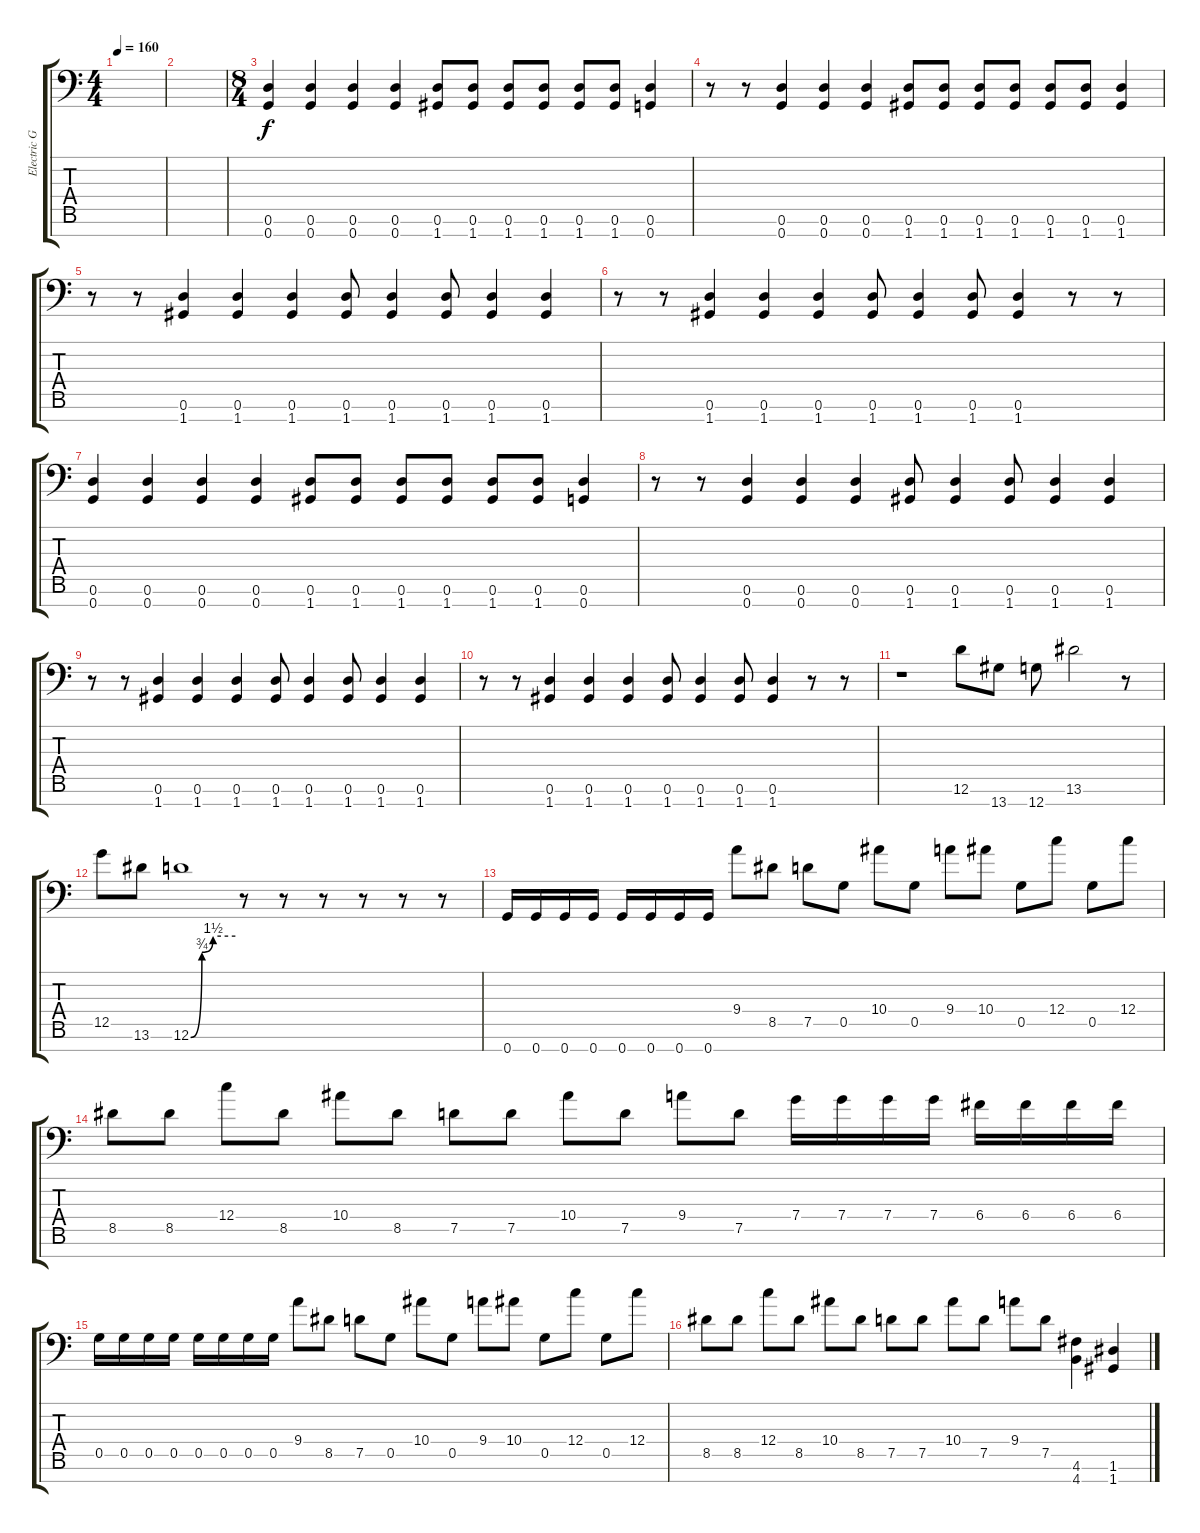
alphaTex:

\track ("Electric Guitar" "Electric G") {instrument distortionguitar}
\staff {score tabs}
\tuning (D4 A3 F3 C3 G2 D2 G1) {hide}
\ts (4 4)
\tempo 160
\clef f4
\ks c
|
|
\ts (8 4)
(0.6 0.7).4 (0.6 0.7).4 (0.6 0.7).4 (0.6 0.7).4 (0.6 1.7).8 (0.6 1.7).8 (0.6 1.7).8 (0.6 1.7).8 (0.6 1.7).8 (0.6 1.7).8 (0.6 0.7).4 |
r.8 r.8 (0.6 0.7).4 (0.6 0.7).4 (0.6 0.7).4 (0.6 1.7).8 (0.6 1.7).8 (0.6 1.7).8 (0.6 1.7).8 (0.6 1.7).8 (0.6 1.7).8 (0.6 1.7).4 |
r.8 r.8 (0.6 1.7).4 (0.6 1.7).4 (0.6 1.7).4 (0.6 1.7).8 (0.6 1.7).4 (0.6 1.7).8 (0.6 1.7).4 (0.6 1.7).4 |
r.8 r.8 (0.6 1.7).4 (0.6 1.7).4 (0.6 1.7).4 (0.6 1.7).8 (0.6 1.7).4 (0.6 1.7).8 (0.6 1.7).4 r.8 r.8 |
(0.6 0.7).4 (0.6 0.7).4 (0.6 0.7).4 (0.6 0.7).4 (0.6 1.7).8 (0.6 1.7).8 (0.6 1.7).8 (0.6 1.7).8 (0.6 1.7).8 (0.6 1.7).8 (0.6 0.7).4 |
r.8 r.8 (0.6 0.7).4 (0.6 0.7).4 (0.6 0.7).4 (0.6 1.7).8 (0.6 1.7).4 (0.6 1.7).8 (0.6 1.7).4 (0.6 1.7).4 |
r.8 r.8 (0.6 1.7).4 (0.6 1.7).4 (0.6 1.7).4 (0.6 1.7).8 (0.6 1.7).4 (0.6 1.7).8 (0.6 1.7).4 (0.6 1.7).4 |
r.8 r.8 (0.6 1.7).4 (0.6 1.7).4 (0.6 1.7).4 (0.6 1.7).8 (0.6 1.7).4 (0.6 1.7).8 (0.6 1.7).4 r.8 r.8 |
r.1 12.6.8 13.7.8 12.7.8 13.6.2 r.8 |
12.5.8 13.6.8 12.6{be (custom 0 0 15 3 30 6 60 6)}.1 r.8 r.8 r.8 r.8 r.8 r.8 |
0.7.16 0.7.16 0.7.16 0.7.16 0.7.16 0.7.16 0.7.16 0.7.16 9.4.8 8.5.8 7.5.8 0.5.8 10.4.8 0.5.8 9.4.8 10.4.8 0.5.8 12.4.8 0.5.8 12.4.8 |
8.5.8 8.5.8 12.4.8 8.5.8 10.4.8 8.5.8 7.5.8 7.5.8 10.4.8 7.5.8 9.4.8 7.5.8 7.4.16 7.4.16 7.4.16 7.4.16 6.4.16 6.4.16 6.4.16 6.4.16 |
0.5.16 0.5.16 0.5.16 0.5.16 0.5.16 0.5.16 0.5.16 0.5.16 9.4.8 8.5.8 7.5.8 0.5.8 10.4.8 0.5.8 9.4.8 10.4.8 0.5.8 12.4.8 0.5.8 12.4.8 |
8.5.8 8.5.8 12.4.8 8.5.8 10.4.8 8.5.8 7.5.8 7.5.8 10.4.8 7.5.8 9.4.8 7.5.8 (4.6 4.7).4 (1.6 1.7).4
